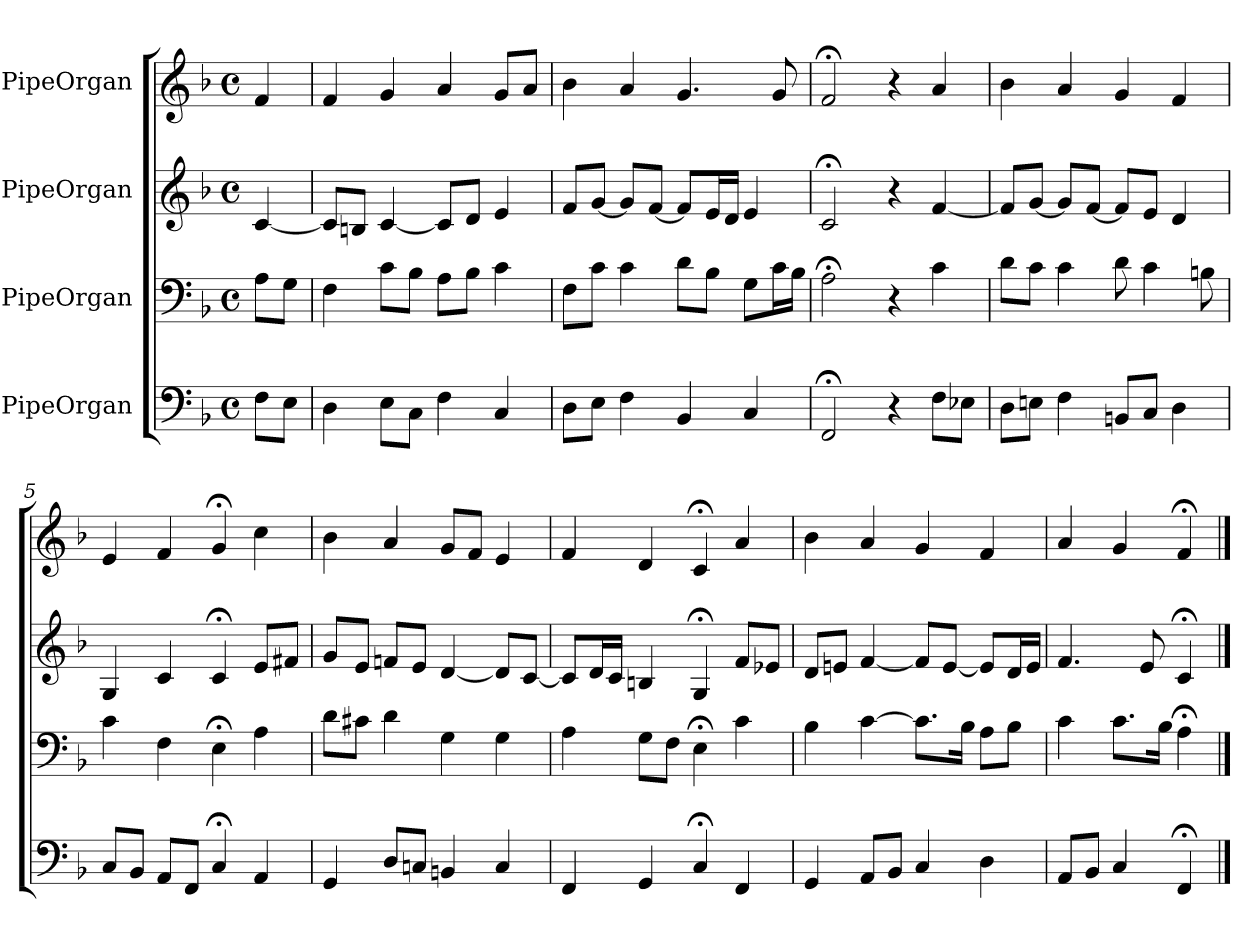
**kern	**kern	**kern	**kern
*part4	*part3	*part2	*part1
*staff4	*staff3	*staff2	*staff1
*I"PipeOrgan	*I"PipeOrgan	*I"PipeOrgan	*I"PipeOrgan
*clefF4	*clefF4	*clefG2	*clefG2
*k[b-]	*k[b-]	*k[b-]	*k[b-]
*F:	*F:	*F:	*F:
*M4/4	*M4/4	*M4/4	*M4/4
*met(c)	*met(c)	*met(c)	*met(c)
*MM60	*MM60	*MM60	*MM60
=	=	=	=
8F\L	8A\L	[4c	4f
8E\J	8G\J	.	.
=1	=1	=1	=1
4D	4F	8c/L]	4f
.	.	8Bn/J	.
8E\L	8c\L	[4c	4g
8C\J	8B-\J	.	.
4F	8A\L	8c/L]	4a
.	8B-\J	8d/J	.
4C	4c	4e	8g/L
.	.	.	8a/J
=2	=2	=2	=2
8D\L	8F\L	8f/L	4b-
8E\J	8c\J	[8g/J	.
4F	4c	8g/L]	4a
.	.	[8f/J	.
4BB-	8d\L	8f/L]	4.g
.	8B-\J	16e/L	.
.	.	16d/JJ	.
4C	8G\L	4e	.
.	16c\L	.	8g
.	16B-\JJ	.	.
=3	=3	=3	=3
2FF;<	2A;<	2c;<	2f;<
4r	4r	4r	4r
8F\L	4c	[4f	4a
8E-X\J	.	.	.
=4	=4	=4	=4
8D\L	8d\L	8f/L]	4b-
8En\J	8c\J	[8g/J	.
4F	4c	8g/L]	4a
.	.	[8f/J	.
8BBn/L	8d	8f/L]	4g
8C/J	4c	8e/J	.
4D	.	4d	4f
.	8Bn	.	.
=5	=5	=5	=5
8C/L	4c	4G	4e
8BB-/J	.	.	.
8AA/L	4F	4c	4f
8FF/J	.	.	.
4C;<	4E;<	4c;<	4g;<
4AA	4A	8e/L	4cc
.	.	8f#X/J	.
=6	=6	=6	=6
4GG	8d\L	8g/L	4b-
.	8c#X\J	8e/J	.
8D/L	4d	8fn/L	4a
8Cn/J	.	8e/J	.
4BBn	4G	[4d	8g/L
.	.	.	8f/J
4C	4G	8d/L]	4e
.	.	[8c/J	.
=7	=7	=7	=7
4FF	4A	8c/L]	4f
.	.	16d/L	.
.	.	16c/JJ	.
4GG	8G\L	4Bn	4d
.	8F\J	.	.
4C;<	4E;<	4G;<	4c;<
4FF	4c	8f/L	4a
.	.	8e-X/J	.
=8	=8	=8	=8
4GG	4B-	8d/L	4b-
.	.	8en/J	.
8AA/L	[4c	[4f	4a
8BB-/J	.	.	.
4C	8.c\L]	8f/L]	4g
.	.	[8e/J	.
.	16B-\Jk	.	.
4D	8A\L	8e/L]	4f
.	8B-\J	16d/L	.
.	.	16e/JJ	.
=9	=9	=9	=9
8AA/L	4c	4.f	4a
8BB-/J	.	.	.
4C	8.c\L	.	4g
.	.	8e	.
.	16B-\Jk	.	.
4FF;<	4A;<	4c;<	4f;<
==	==	==	==
*-	*-	*-	*-
